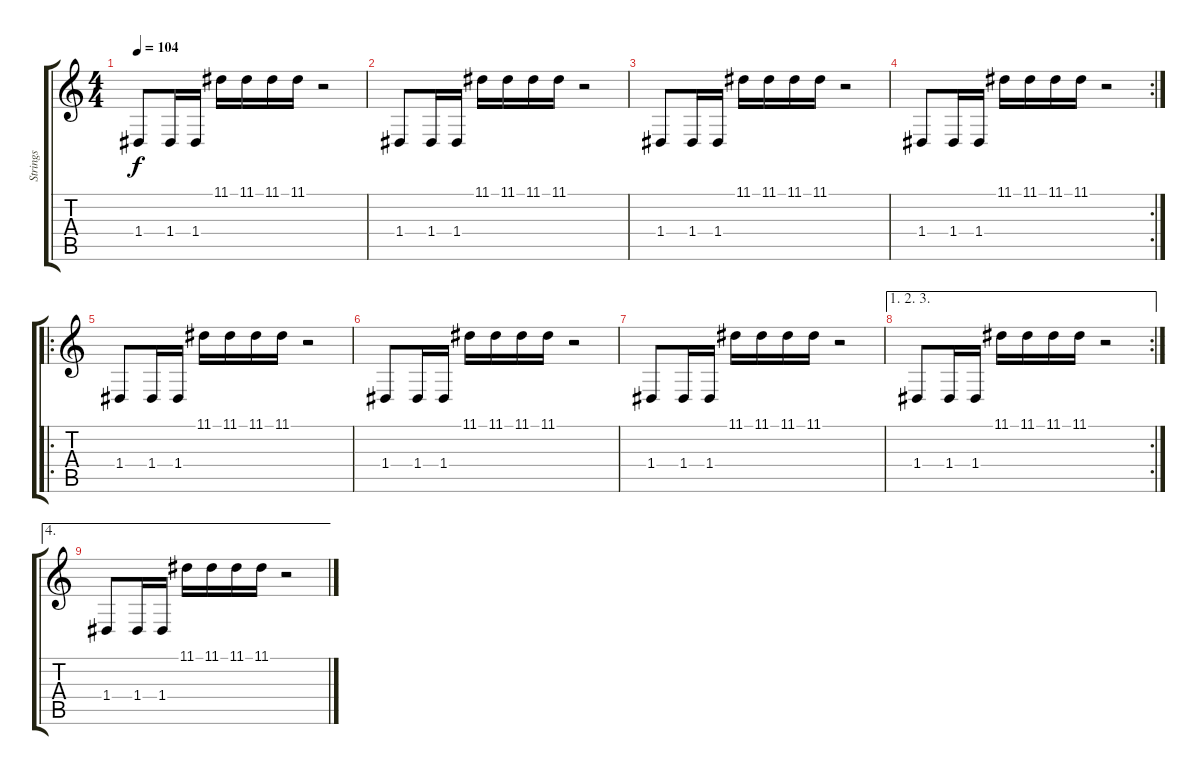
\track ("Strings" "Strings") {instrument pizzicatostrings}
\staff {score tabs}
\tuning (E4 B3 G3 D3 A2 E2) {hide}
\ts (4 4)
\tempo 104
\clef g2
\ks c
1.4.8{dy f} 1.4.16 1.4.16 11.1.16 11.1.16 11.1.16 11.1.16 r.2 |
1.4.8 1.4.16 1.4.16 11.1.16 11.1.16 11.1.16 11.1.16 r.2 |
1.4.8 1.4.16 1.4.16 11.1.16 11.1.16 11.1.16 11.1.16 r.2 |
\rc 2
1.4.8 1.4.16 1.4.16 11.1.16 11.1.16 11.1.16 11.1.16 r.2 |
\ro
1.4.8 1.4.16 1.4.16 11.1.16 11.1.16 11.1.16 11.1.16 r.2 |
1.4.8 1.4.16 1.4.16 11.1.16 11.1.16 11.1.16 11.1.16 r.2 |
1.4.8 1.4.16 1.4.16 11.1.16 11.1.16 11.1.16 11.1.16 r.2 |
\ae (1 2 3)
\rc 2
1.4.8 1.4.16 1.4.16 11.1.16 11.1.16 11.1.16 11.1.16 r.2 |
\ae 4
1.4.8 1.4.16 1.4.16 11.1.16 11.1.16 11.1.16 11.1.16 r.2
